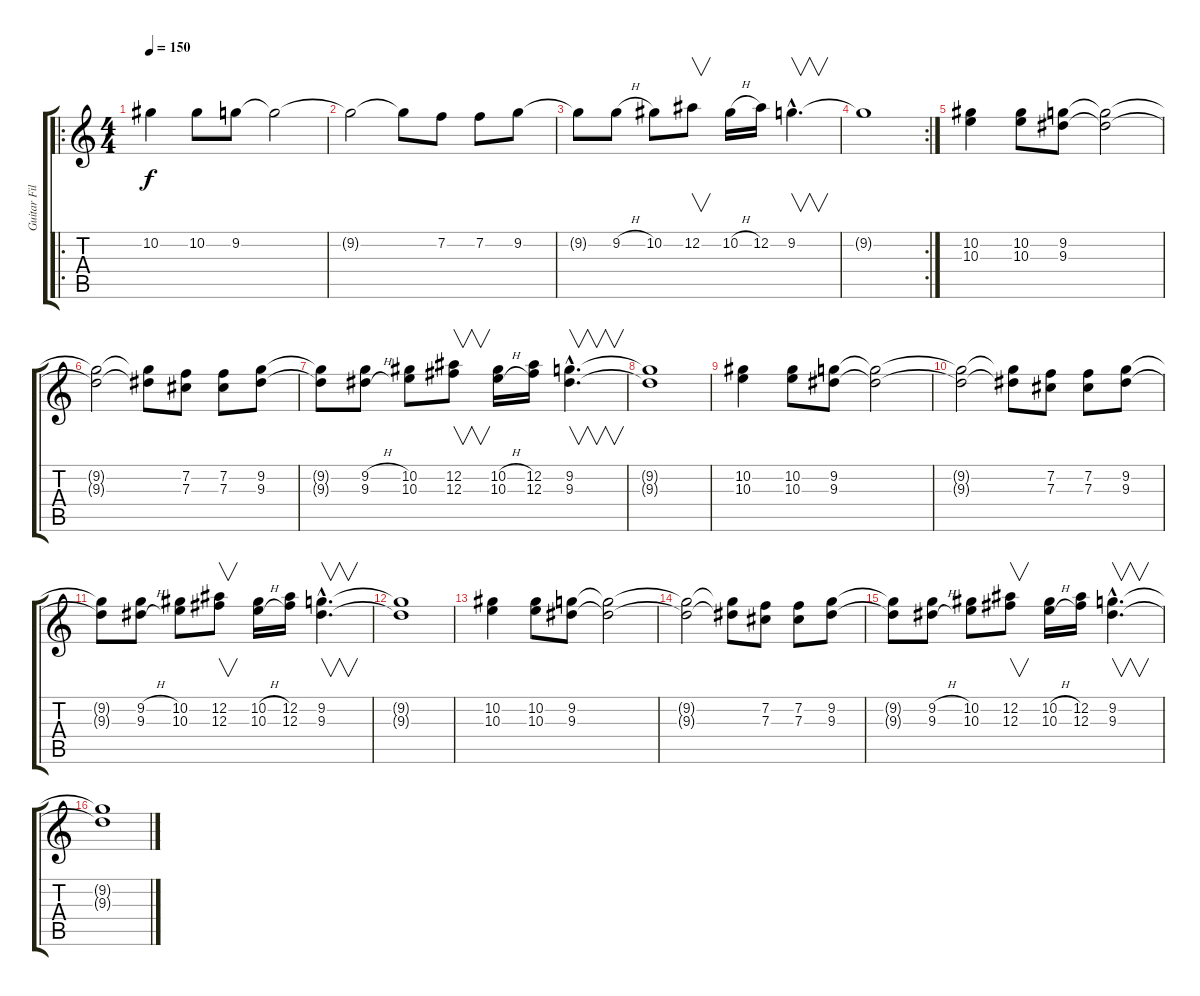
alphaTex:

\track ("Guitar Fills" "Guitar Fil") {instrument distortionguitar}
\staff {score tabs}
\tuning (Eb4 Bb3 Gb3 Db3 Ab2 Eb2) {hide}
\ro
\ts (4 4)
\tempo 150
\clef g2
\ks c
10.2.4{dy f} 10.2.8 9.2.8 9.2{t}.2 |
9.2{t}.2 9.2{t}.8 7.2.8 7.2.8 9.2.8 |
9.2{t}.8 9.2{h}.8 10.2.8 12.2.8{v} 10.2{h}.16 12.2.16 9.2{hac}.4{v d} |
\rc 2
9.2{t}.1 |
(10.2 10.3).4 (10.2 10.3).8 (9.2 9.3).8 (9.2{t} 9.3{t}).2 |
(9.2{t} 9.3{t}).2 (9.2{t} 9.3{t}).8 (7.2 7.3).8 (7.2 7.3).8 (9.2 9.3).8 |
(9.2{t} 9.3{t}).8 (9.2{h} 9.3{h}).8 (10.2 10.3).8 (12.2 12.3).8{v} (10.2{h} 10.3{h}).16 (12.2 12.3).16 (9.2{hac} 9.3{hac}).4{v d} |
(9.2{t} 9.3{t}).1 |
(10.2 10.3).4 (10.2 10.3).8 (9.2 9.3).8 (9.2{t} 9.3{t}).2 |
(9.2{t} 9.3{t}).2 (9.2{t} 9.3{t}).8 (7.2 7.3).8 (7.2 7.3).8 (9.2 9.3).8 |
(9.2{t} 9.3{t}).8 (9.2{h} 9.3{h}).8 (10.2 10.3).8 (12.2 12.3).8{v} (10.2{h} 10.3{h}).16 (12.2 12.3).16 (9.2{hac} 9.3{hac}).4{v d} |
(9.2{t} 9.3{t}).1 |
(10.2 10.3).4 (10.2 10.3).8 (9.2 9.3).8 (9.2{t} 9.3{t}).2 |
(9.2{t} 9.3{t}).2 (9.2{t} 9.3{t}).8 (7.2 7.3).8 (7.2 7.3).8 (9.2 9.3).8 |
(9.2{t} 9.3{t}).8 (9.2{h} 9.3{h}).8 (10.2 10.3).8 (12.2 12.3).8{v} (10.2{h} 10.3{h}).16 (12.2 12.3).16 (9.2{hac} 9.3{hac}).4{v d} |
(9.2{t} 9.3{t}).1
